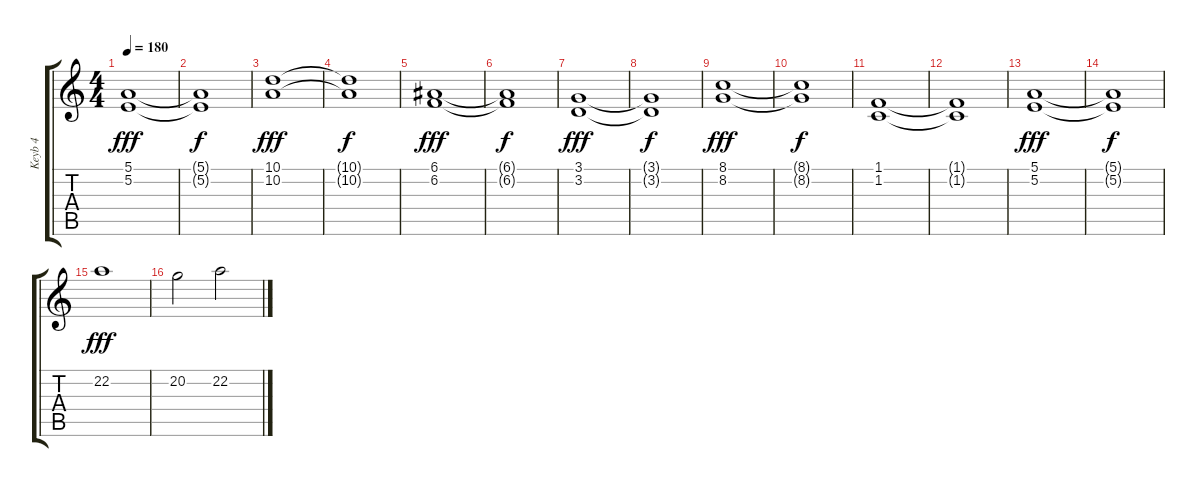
\track ("Keyb 4" "Keyb 4") {instrument stringensemble1}
\staff {score tabs}
\tuning (E4 B3 G3 D3 A2 E2) {hide}
\ts (4 4)
\tempo 180
\clef g2
\ks c
(5.1 5.2).1{dy fff} |
(5.1{t} 5.2{t}).1{dy f} |
(10.1 10.2).1{dy fff} |
(10.1{t} 10.2{t}).1{dy f} |
(6.1 6.2).1{dy fff} |
(6.1{t} 6.2{t}).1{dy f} |
(3.1 3.2).1{dy fff} |
(3.1{t} 3.2{t}).1{dy f} |
(8.1 8.2).1{dy fff} |
(8.1{t} 8.2{t}).1{dy f} |
(1.1 1.2).1 |
(1.1{t} 1.2{t}).1 |
(5.1 5.2).1{dy fff} |
(5.1{t} 5.2{t}).1{dy f} |
22.2.1{dy fff} |
20.2.2 22.2.2
